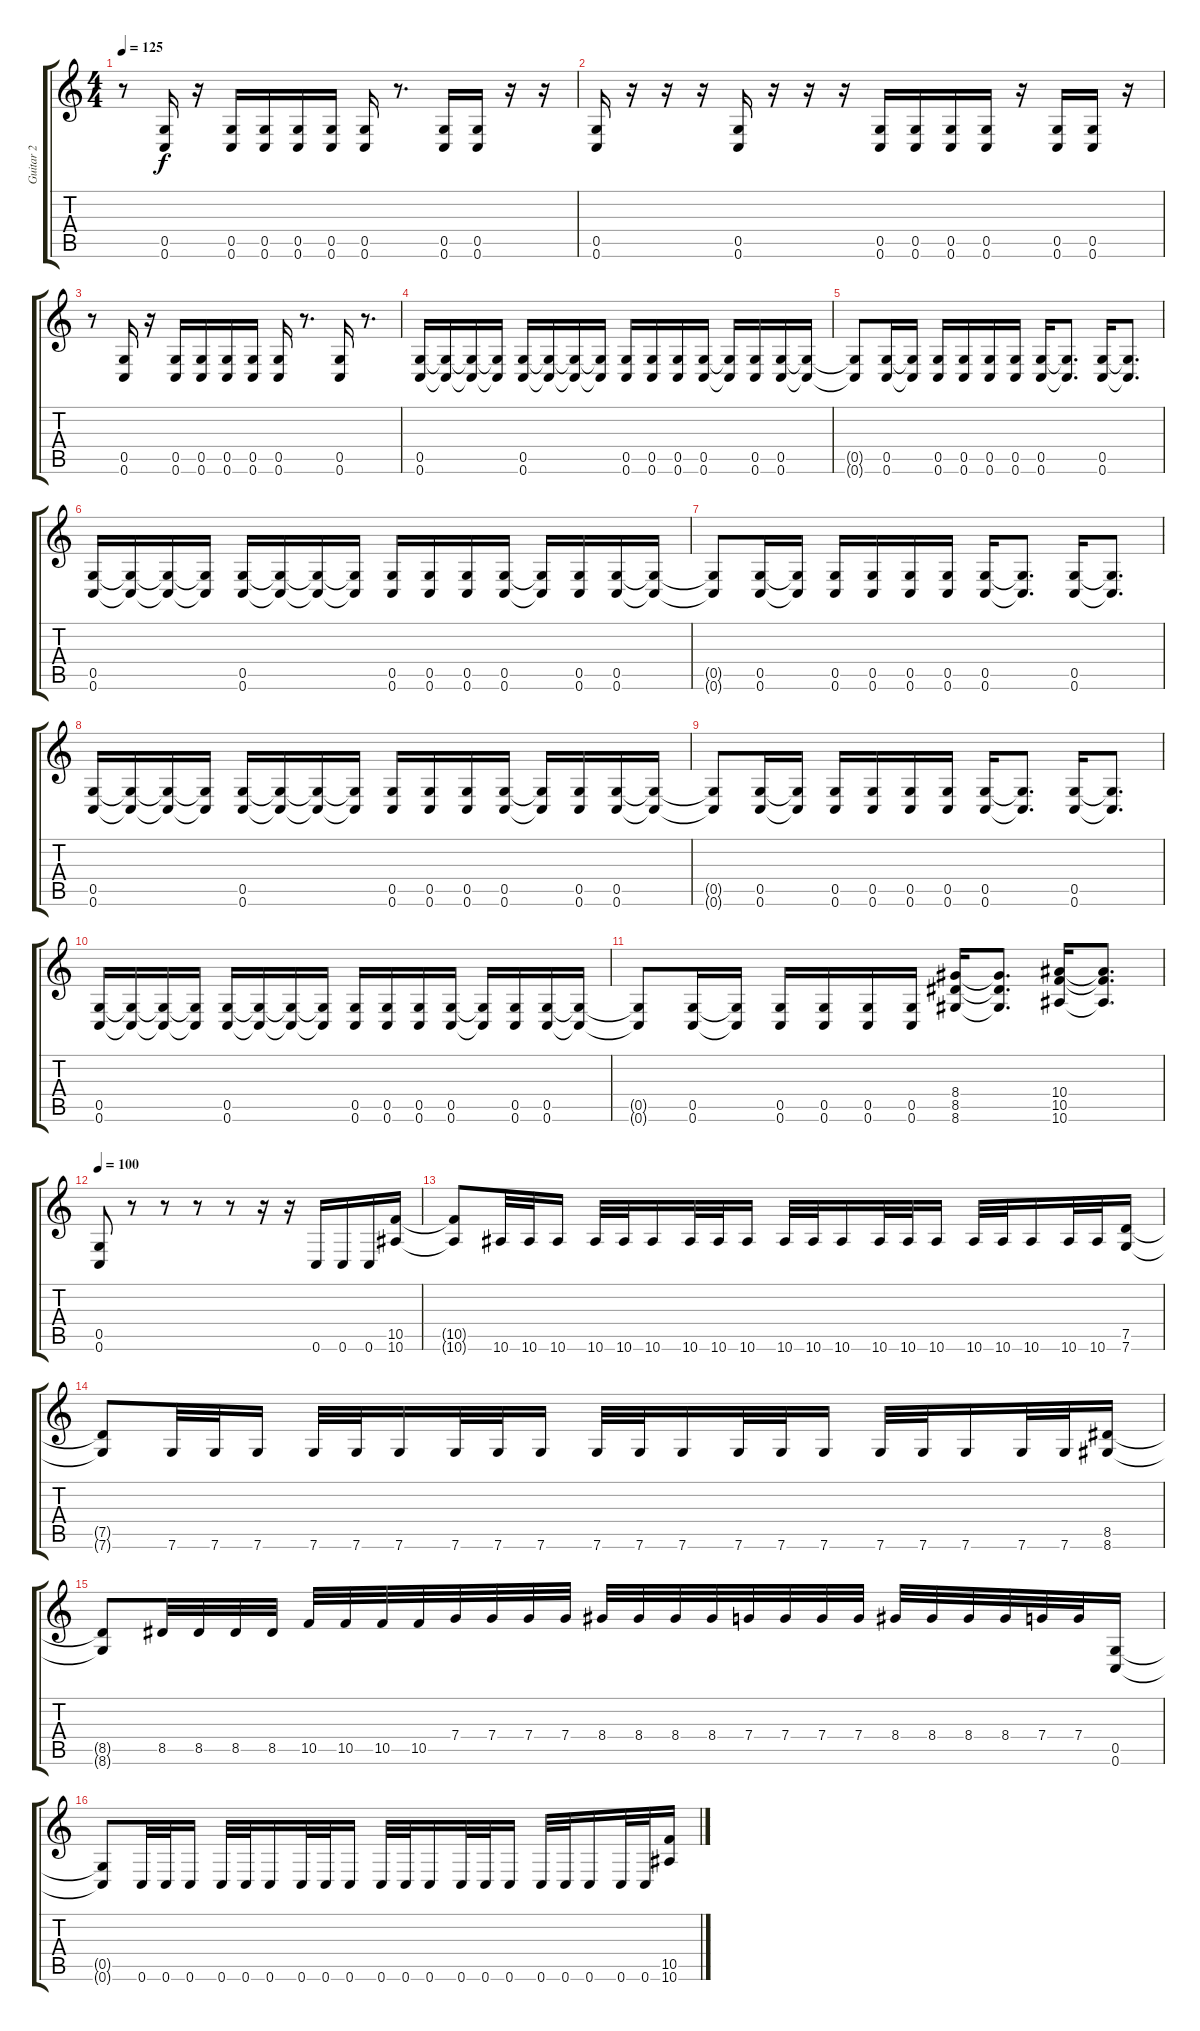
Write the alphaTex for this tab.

\track ("Guitar 2" "Guitar 2") {instrument distortionguitar}
\staff {score tabs}
\tuning (D4 A3 F3 C3 G2 C2) {hide}
\ts (4 4)
\tempo 125
\clef g2
\ks c
r.8{dy f} (0.5 0.6).16 r.16 (0.5 0.6).16 (0.5 0.6).16 (0.5 0.6).16 (0.5 0.6).16 (0.5 0.6).16 r.8{d} (0.5 0.6).16 (0.5 0.6).16 r.16 r.16 |
(0.5 0.6).16 r.16 r.16 r.16 (0.5 0.6).16 r.16 r.16 r.16 (0.5 0.6).16 (0.5 0.6).16 (0.5 0.6).16 (0.5 0.6).16 r.16 (0.5 0.6).16 (0.5 0.6).16 r.16 |
r.8 (0.5 0.6).16 r.16 (0.5 0.6).16 (0.5 0.6).16 (0.5 0.6).16 (0.5 0.6).16 (0.5 0.6).16 r.8{d} (0.5 0.6).16 r.8{d} |
(0.5 0.6).16 (0.5{t} 0.6{t}).16 (0.5{t} 0.6{t}).16 (0.5{t} 0.6{t}).16 (0.5 0.6).16 (0.5{t} 0.6{t}).16 (0.5{t} 0.6{t}).16 (0.5{t} 0.6{t}).16 (0.5 0.6).16 (0.5 0.6).16 (0.5 0.6).16 (0.5 0.6).16 (0.5{t} 0.6{t}).16 (0.5 0.6).16 (0.5 0.6).16 (0.5{t} 0.6{t}).16 |
(0.5{t} 0.6{t}).8 (0.5 0.6).16 (0.5{t} 0.6{t}).16 (0.5 0.6).16 (0.5 0.6).16 (0.5 0.6).16 (0.5 0.6).16 (0.5 0.6).16 (0.5{t} 0.6{t}).8{d} (0.5 0.6).16 (0.5{t} 0.6{t}).8{d} |
(0.5 0.6).16 (0.5{t} 0.6{t}).16 (0.5{t} 0.6{t}).16 (0.5{t} 0.6{t}).16 (0.5 0.6).16 (0.5{t} 0.6{t}).16 (0.5{t} 0.6{t}).16 (0.5{t} 0.6{t}).16 (0.5 0.6).16 (0.5 0.6).16 (0.5 0.6).16 (0.5 0.6).16 (0.5{t} 0.6{t}).16 (0.5 0.6).16 (0.5 0.6).16 (0.5{t} 0.6{t}).16 |
(0.5{t} 0.6{t}).8 (0.5 0.6).16 (0.5{t} 0.6{t}).16 (0.5 0.6).16 (0.5 0.6).16 (0.5 0.6).16 (0.5 0.6).16 (0.5 0.6).16 (0.5{t} 0.6{t}).8{d} (0.5 0.6).16 (0.5{t} 0.6{t}).8{d} |
(0.5 0.6).16 (0.5{t} 0.6{t}).16 (0.5{t} 0.6{t}).16 (0.5{t} 0.6{t}).16 (0.5 0.6).16 (0.5{t} 0.6{t}).16 (0.5{t} 0.6{t}).16 (0.5{t} 0.6{t}).16 (0.5 0.6).16 (0.5 0.6).16 (0.5 0.6).16 (0.5 0.6).16 (0.5{t} 0.6{t}).16 (0.5 0.6).16 (0.5 0.6).16 (0.5{t} 0.6{t}).16 |
(0.5{t} 0.6{t}).8 (0.5 0.6).16 (0.5{t} 0.6{t}).16 (0.5 0.6).16 (0.5 0.6).16 (0.5 0.6).16 (0.5 0.6).16 (0.5 0.6).16 (0.5{t} 0.6{t}).8{d} (0.5 0.6).16 (0.5{t} 0.6{t}).8{d} |
(0.5 0.6).16 (0.5{t} 0.6{t}).16 (0.5{t} 0.6{t}).16 (0.5{t} 0.6{t}).16 (0.5 0.6).16 (0.5{t} 0.6{t}).16 (0.5{t} 0.6{t}).16 (0.5{t} 0.6{t}).16 (0.5 0.6).16 (0.5 0.6).16 (0.5 0.6).16 (0.5 0.6).16 (0.5{t} 0.6{t}).16 (0.5 0.6).16 (0.5 0.6).16 (0.5{t} 0.6{t}).16 |
(0.5{t} 0.6{t}).8 (0.5 0.6).16 (0.5{t} 0.6{t}).16 (0.5 0.6).16 (0.5 0.6).16 (0.5 0.6).16 (0.5 0.6).16 (8.4 8.5 8.6).16 (8.4{t} 8.5{t} 8.6{t}).8{d} (10.4 10.5 10.6).16 (10.4{t} 10.5{t} 10.6{t}).8{d} |
\tempo 100
(0.5 0.6).8 r.8 r.8 r.8 r.8 r.16 r.16 0.6.16 0.6.16 0.6.16 (10.5 10.6).16 |
(10.5{t} 10.6{t}).8 10.6.32 10.6.32 10.6.16 10.6.32 10.6.32 10.6.16 10.6.32 10.6.32 10.6.16 10.6.32 10.6.32 10.6.16 10.6.32 10.6.32 10.6.16 10.6.32 10.6.32 10.6.16 10.6.32 10.6.32 (7.5 7.6).16 |
(7.5{t} 7.6{t}).8 7.6.32 7.6.32 7.6.16 7.6.32 7.6.32 7.6.16 7.6.32 7.6.32 7.6.16 7.6.32 7.6.32 7.6.16 7.6.32 7.6.32 7.6.16 7.6.32 7.6.32 7.6.16 7.6.32 7.6.32 (8.5 8.6).16 |
(8.5{t} 8.6{t}).8 8.5.32 8.5.32 8.5.32 8.5.32 10.5.32 10.5.32 10.5.32 10.5.32 7.4.32 7.4.32 7.4.32 7.4.32 8.4.32 8.4.32 8.4.32 8.4.32 7.4.32 7.4.32 7.4.32 7.4.32 8.4.32 8.4.32 8.4.32 8.4.32 7.4.32 7.4.32 (0.5 0.6).16 |
(0.5{t} 0.6{t}).8 0.6.32 0.6.32 0.6.16 0.6.32 0.6.32 0.6.16 0.6.32 0.6.32 0.6.16 0.6.32 0.6.32 0.6.16 0.6.32 0.6.32 0.6.16 0.6.32 0.6.32 0.6.16 0.6.32 0.6.32 (10.5 10.6).16
